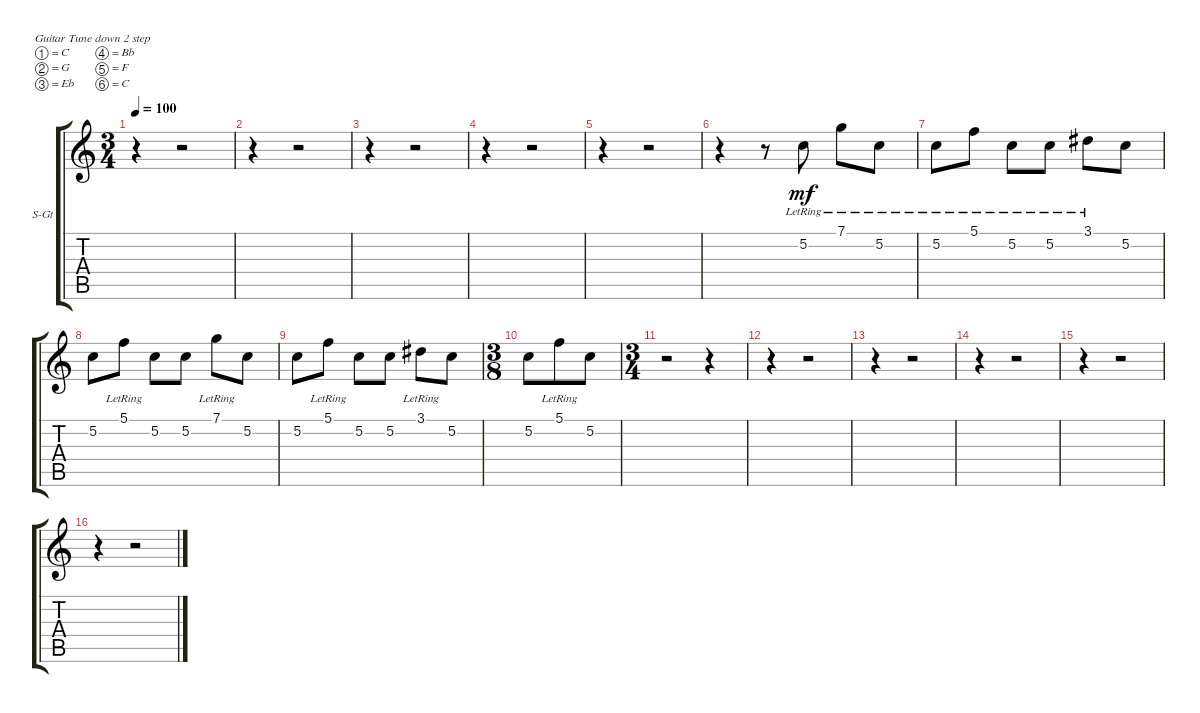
\bracketExtendMode groupsimilarinstruments
\firstSystemTrackNameOrientation horizontal
\otherSystemsTrackNameOrientation horizontal
\track ("Guitar 1 (Acoustic)" "S-Gt") {instrument acousticguitarsteel}
\staff {score tabs}
\tuning (C4 G3 Eb3 Bb2 F2 C2)
\ts (3 4)
\tempo 100
\clef g2
\ks c
r.4{dy f} r.2 |
r.4 r.2 |
r.4 r.2 |
r.4 r.2 |
r.4 r.2 |
r.4 r.8 5.2{lr}.8{dy mf} 7.1{lr}.8 5.2{lr}.8 |
5.2{lr}.8 5.1{lr}.8 5.2{lr}.8 5.2{lr}.8 3.1{lr}.8 5.2.8 |
5.2.8 5.1{lr}.8 5.2.8 5.2.8 7.1{lr}.8 5.2.8 |
5.2.8 5.1{lr}.8 5.2.8 5.2.8 3.1{lr}.8 5.2.8 |
\ts (3 8)
5.2.8 5.1{lr}.8 5.2.8 |
\ts (3 4)
r.2 r.4 |
r.4 r.2 |
r.4 r.2 |
r.4 r.2 |
r.4 r.2 |
r.4 r.2
